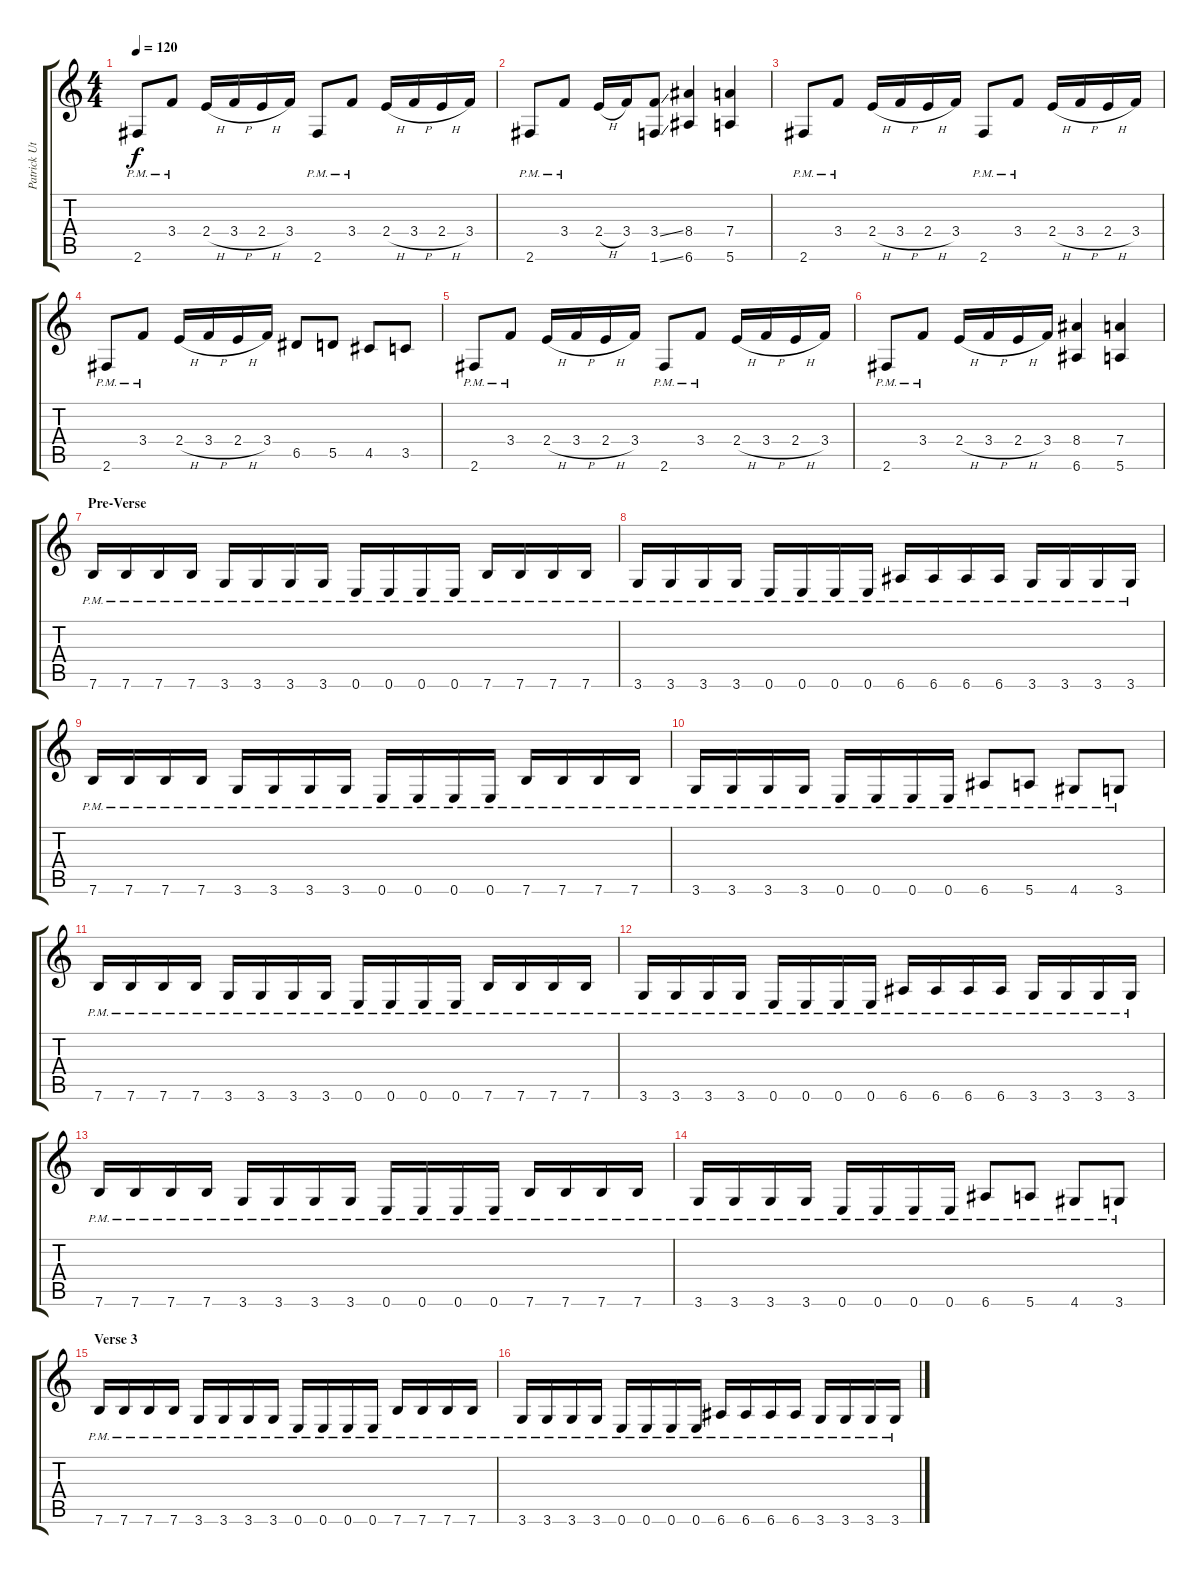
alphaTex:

\track ("Patrick Uterwijk" "Patrick Ut") {instrument distortionguitar}
\staff {score tabs}
\tuning (E4 B3 G3 D3 A2 E2) {hide}
\ts (4 4)
\tempo 120
\clef g2
\ks c
2.6{pm}.8{dy f} 3.4{pm}.8 2.4{h}.16 3.4{h}.16 2.4{h}.16 3.4.16 2.6{pm}.8 3.4{pm}.8 2.4{h}.16 3.4{h}.16 2.4{h}.16 3.4.16 |
2.6{pm}.8 3.4{pm}.8 2.4{h}.16 3.4.16 (3.4{ss} 1.6{ss}).8 (8.4 6.6).4 (7.4 5.6).4 |
2.6{pm}.8 3.4{pm}.8 2.4{h}.16 3.4{h}.16 2.4{h}.16 3.4.16 2.6{pm}.8 3.4{pm}.8 2.4{h}.16 3.4{h}.16 2.4{h}.16 3.4.16 |
2.6{pm}.8 3.4{pm}.8 2.4{h}.16 3.4{h}.16 2.4{h}.16 3.4.16 6.5.8 5.5.8 4.5.8 3.5.8 |
2.6{pm}.8 3.4{pm}.8 2.4{h}.16 3.4{h}.16 2.4{h}.16 3.4.16 2.6{pm}.8 3.4{pm}.8 2.4{h}.16 3.4{h}.16 2.4{h}.16 3.4.16 |
2.6{pm}.8 3.4{pm}.8 2.4{h}.16 3.4{h}.16 2.4{h}.16 3.4.16 (8.4 6.6).4 (7.4 5.6).4 |
\section ("" "Pre-Verse")
7.6{pm}.16 7.6{pm}.16 7.6{pm}.16 7.6{pm}.16 3.6{pm}.16 3.6{pm}.16 3.6{pm}.16 3.6{pm}.16 0.6{pm}.16 0.6{pm}.16 0.6{pm}.16 0.6{pm}.16 7.6{pm}.16 7.6{pm}.16 7.6{pm}.16 7.6{pm}.16 |
3.6{pm}.16 3.6{pm}.16 3.6{pm}.16 3.6{pm}.16 0.6{pm}.16 0.6{pm}.16 0.6{pm}.16 0.6{pm}.16 6.6{pm}.16 6.6{pm}.16 6.6{pm}.16 6.6{pm}.16 3.6{pm}.16 3.6{pm}.16 3.6{pm}.16 3.6{pm}.16 |
7.6{pm}.16 7.6{pm}.16 7.6{pm}.16 7.6{pm}.16 3.6{pm}.16 3.6{pm}.16 3.6{pm}.16 3.6{pm}.16 0.6{pm}.16 0.6{pm}.16 0.6{pm}.16 0.6{pm}.16 7.6{pm}.16 7.6{pm}.16 7.6{pm}.16 7.6{pm}.16 |
3.6{pm}.16 3.6{pm}.16 3.6{pm}.16 3.6{pm}.16 0.6{pm}.16 0.6{pm}.16 0.6{pm}.16 0.6{pm}.16 6.6{pm}.8 5.6{pm}.8 4.6{pm}.8 3.6{pm}.8 |
7.6{pm}.16 7.6{pm}.16 7.6{pm}.16 7.6{pm}.16 3.6{pm}.16 3.6{pm}.16 3.6{pm}.16 3.6{pm}.16 0.6{pm}.16 0.6{pm}.16 0.6{pm}.16 0.6{pm}.16 7.6{pm}.16 7.6{pm}.16 7.6{pm}.16 7.6{pm}.16 |
3.6{pm}.16 3.6{pm}.16 3.6{pm}.16 3.6{pm}.16 0.6{pm}.16 0.6{pm}.16 0.6{pm}.16 0.6{pm}.16 6.6{pm}.16 6.6{pm}.16 6.6{pm}.16 6.6{pm}.16 3.6{pm}.16 3.6{pm}.16 3.6{pm}.16 3.6{pm}.16 |
7.6{pm}.16 7.6{pm}.16 7.6{pm}.16 7.6{pm}.16 3.6{pm}.16 3.6{pm}.16 3.6{pm}.16 3.6{pm}.16 0.6{pm}.16 0.6{pm}.16 0.6{pm}.16 0.6{pm}.16 7.6{pm}.16 7.6{pm}.16 7.6{pm}.16 7.6{pm}.16 |
3.6{pm}.16 3.6{pm}.16 3.6{pm}.16 3.6{pm}.16 0.6{pm}.16 0.6{pm}.16 0.6{pm}.16 0.6{pm}.16 6.6{pm}.8 5.6{pm}.8 4.6{pm}.8 3.6{pm}.8 |
\section ("" "Verse 3")
7.6{pm}.16 7.6{pm}.16 7.6{pm}.16 7.6{pm}.16 3.6{pm}.16 3.6{pm}.16 3.6{pm}.16 3.6{pm}.16 0.6{pm}.16 0.6{pm}.16 0.6{pm}.16 0.6{pm}.16 7.6{pm}.16 7.6{pm}.16 7.6{pm}.16 7.6{pm}.16 |
3.6{pm}.16 3.6{pm}.16 3.6{pm}.16 3.6{pm}.16 0.6{pm}.16 0.6{pm}.16 0.6{pm}.16 0.6{pm}.16 6.6{pm}.16 6.6{pm}.16 6.6{pm}.16 6.6{pm}.16 3.6{pm}.16 3.6{pm}.16 3.6{pm}.16 3.6{pm}.16
